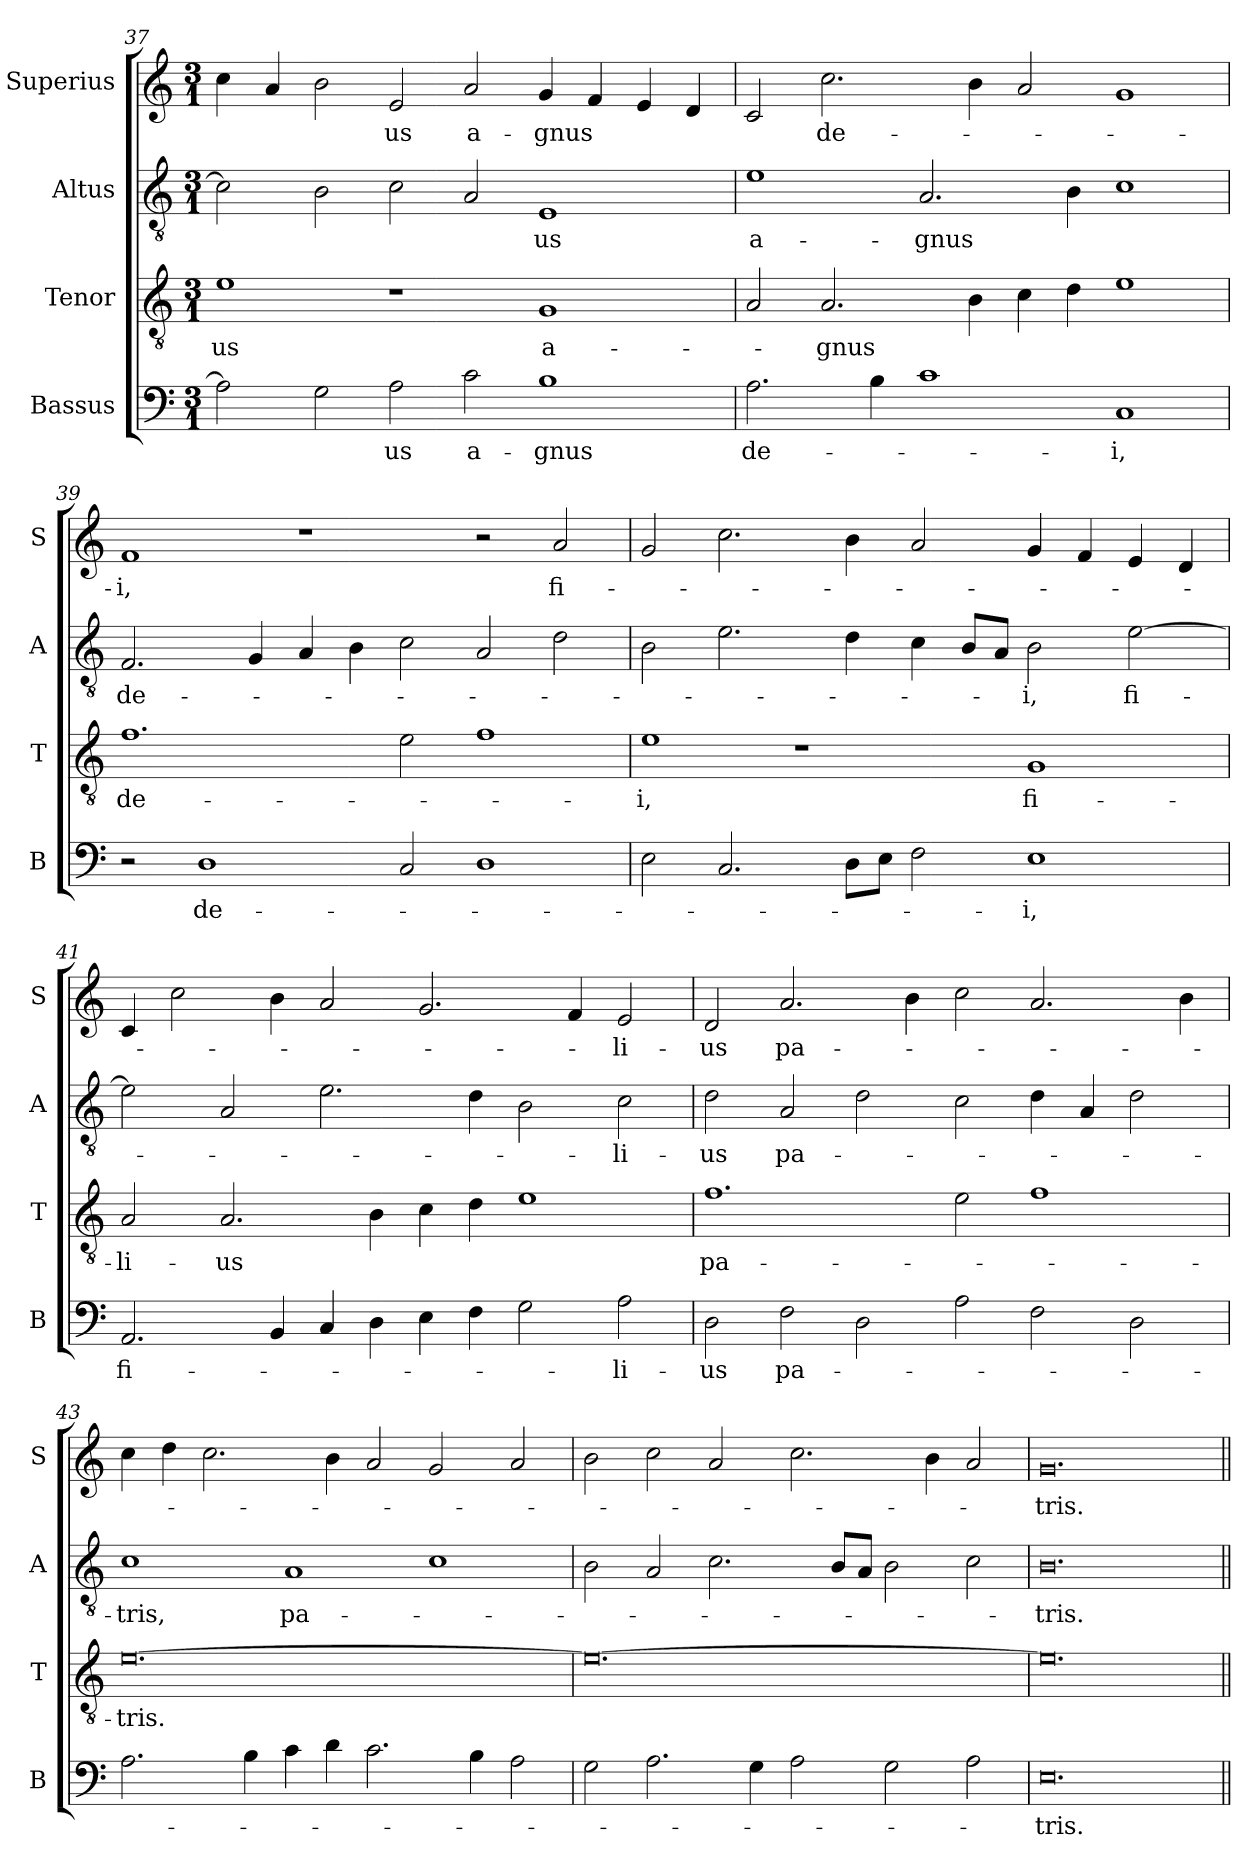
**kern	**text	**kern	**text	**kern	**text	**kern	**text
*part4	*part4	*part3	*part3	*part2	*part2	*part1	*part1
*staff4	*staff4	*staff3	*staff3	*staff2	*staff2	*staff1	*staff1
*I"Bassus	*	*I"Tenor	*	*I"Altus	*	*I"Superius	*
*I'B	*	*I'T	*	*I'A	*	*I'S	*
*clefF4	*	*clefGv2	*	*clefGv2	*	*clefG2	*
*k[]	*	*k[]	*	*k[]	*	*k[]	*
*M3/1	*	*M3/1	*	*M3/1	*	*M3/1	*
=37	=37	=37	=37	=37	=37	=37	=37
2A\]	.	1e	-us	2c\]	.	4cc\	.
.	.	.	.	.	.	4a/	.
2G\	.	.	.	2B\	.	2b\	.
2A\	-us	1r	.	2c\	.	2e/	-us
2c\	a-	.	.	2A/	.	2a/	a-
1B	-gnus	1G	a-	1E	-us	4g/	-gnus
.	.	.	.	.	.	4f/	.
.	.	.	.	.	.	4e/	.
.	.	.	.	.	.	4d/	.
=38	=38	=38	=38	=38	=38	=38	=38
2.A\	de-	2A/	.	1e	a-	2c/	.
.	.	2.A/	-gnus	.	.	2.cc\	de-
4B\	.	.	.	.	.	.	.
1c	.	.	.	2.A/	-gnus	.	.
.	.	4B\	.	.	.	4b\	.
.	.	4c\	.	.	.	2a/	.
.	.	4d\	.	4B\	.	.	.
1C	-i,	1e	.	1c	.	1g	.
=39	=39	=39	=39	=39	=39	=39	=39
2r	.	1.f	de-	2.F/	de-	1f	-i,
1D	de-	.	.	.	.	.	.
.	.	.	.	4G/	.	.	.
.	.	.	.	4A/	.	1r	.
.	.	.	.	4B\	.	.	.
2C/	.	2e\	.	2c\	.	.	.
1D	.	1f	.	2A/	.	2r	.
.	.	.	.	2d\	.	2a/	fi-
=40	=40	=40	=40	=40	=40	=40	=40
2E\	.	1e	-i,	2B\	.	2g/	.
2.C/	.	.	.	2.e\	.	2.cc\	.
.	.	1r	.	.	.	.	.
8D\L	.	.	.	4d\	.	4b\	.
8E\J	.	.	.	.	.	.	.
2F\	.	.	.	4c\	.	2a/	.
.	.	.	.	8B/L	.	.	.
.	.	.	.	8A/J	.	.	.
1E	-i,	1G	fi-	2B\	-i,	4g/	.
.	.	.	.	.	.	4f/	.
.	.	.	.	[2e\	fi-	4e/	.
.	.	.	.	.	.	4d/	.
=41	=41	=41	=41	=41	=41	=41	=41
2.AA/	fi-	2A/	-li-	2e\]	.	4c/	.
.	.	.	.	.	.	2cc\	.
.	.	2.A/	-us	2A/	.	.	.
4BB/	.	.	.	.	.	4b\	.
4C/	.	.	.	2.e\	.	2a/	.
4D\	.	4B\	.	.	.	.	.
4E\	.	4c\	.	.	.	2.g/	.
4F\	.	4d\	.	4d\	.	.	.
2G\	.	1e	.	2B\	.	.	.
.	.	.	.	.	.	4f/	.
2A\	-li-	.	.	2c\	-li-	2e/	-li-
=42	=42	=42	=42	=42	=42	=42	=42
2D\	-us	1.f	pa-	2d\	-us	2d/	-us
2F\	pa-	.	.	2A/	pa-	2.a/	pa-
2D\	.	.	.	2d\	.	.	.
.	.	.	.	.	.	4b\	.
2A\	.	2e\	.	2c\	.	2cc\	.
2F\	.	1f	.	4d\	.	2.a/	.
.	.	.	.	4A/	.	.	.
2D\	.	.	.	2d\	.	.	.
.	.	.	.	.	.	4b\	.
=43	=43	=43	=43	=43	=43	=43	=43
2.A\	.	[0.e	-tris.	1c	-tris,	4cc\	.
.	.	.	.	.	.	4dd\	.
.	.	.	.	.	.	2.cc\	.
4B\	.	.	.	.	.	.	.
4c\	.	.	.	1A	pa-	.	.
4d\	.	.	.	.	.	4b\	.
2.c\	.	.	.	.	.	2a/	.
.	.	.	.	1c	.	2g/	.
4B\	.	.	.	.	.	.	.
2A\	.	.	.	.	.	2a/	.
=44	=44	=44	=44	=44	=44	=44	=44
2G\	.	0.e_	.	2B\	.	2b\	.
2.A\	.	.	.	2A/	.	2cc\	.
.	.	.	.	2.c\	.	2a/	.
4G\	.	.	.	.	.	.	.
2A\	.	.	.	.	.	2.cc\	.
.	.	.	.	8B/L	.	.	.
.	.	.	.	8A/J	.	.	.
2G\	.	.	.	2B\	.	.	.
.	.	.	.	.	.	4b\	.
2A\	.	.	.	2c\	.	2a/	.
=45	=45	=45	=45	=45	=45	=45	=45
0.E	-tris.	0.e]	.	0.B	-tris.	0.g	-tris.
=||	=||	=||	=||	=||	=||	=||	=||
*-	*-	*-	*-	*-	*-	*-	*-
